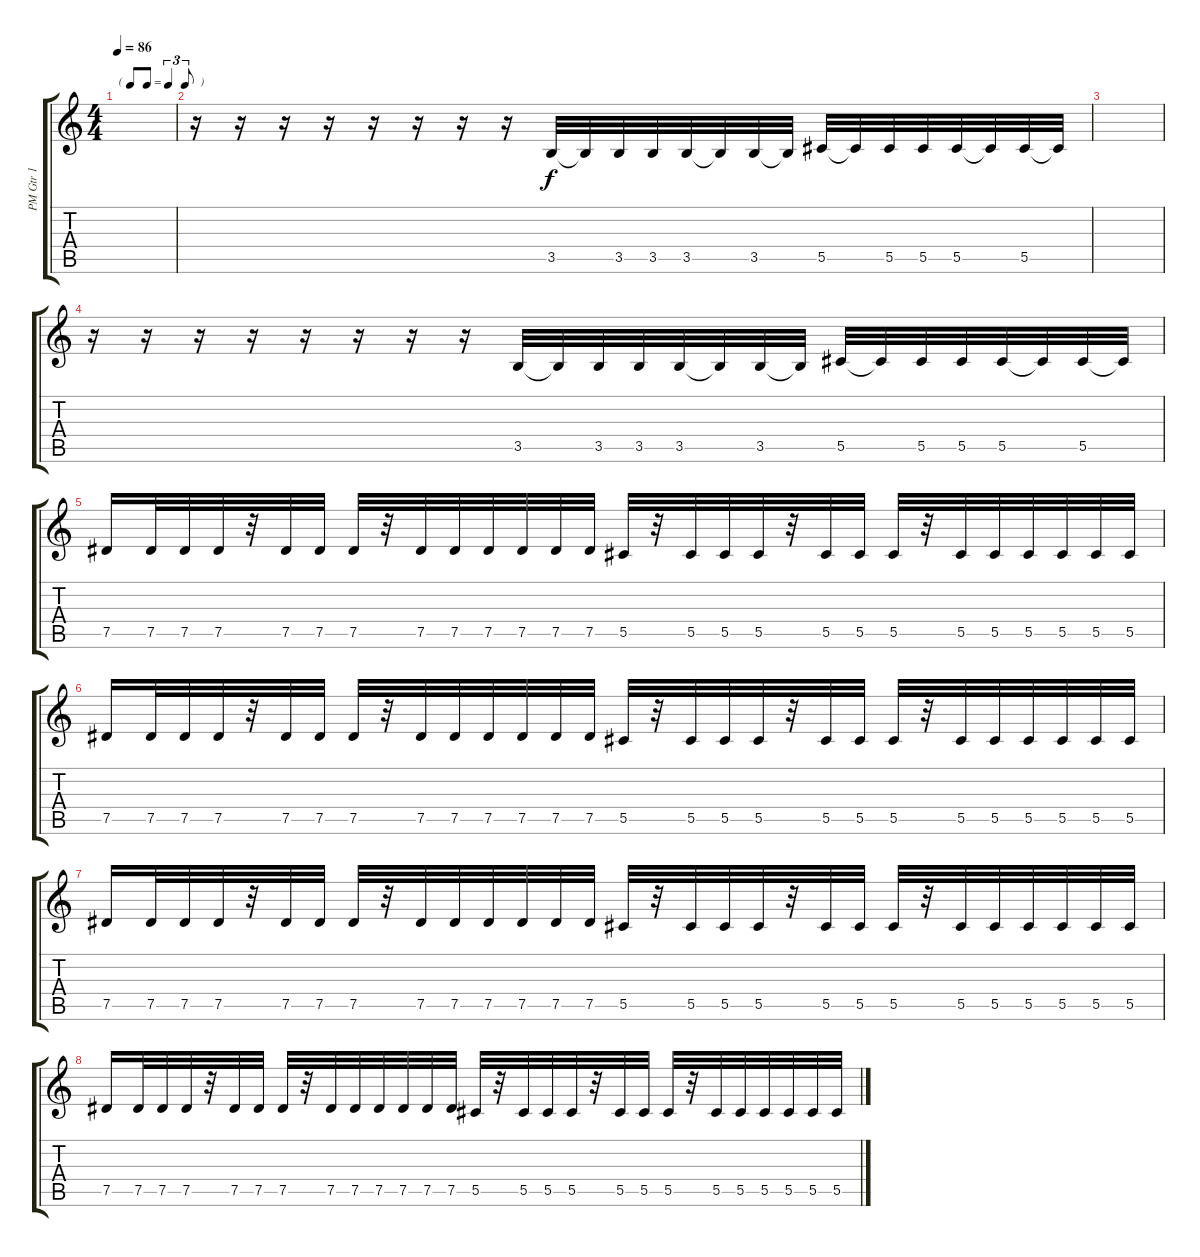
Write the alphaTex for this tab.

\track ("PM Gtr 1" "PM Gtr 1") {instrument electricguitarmuted}
\staff {score tabs}
\tuning (Eb4 Bb3 Gb3 Db3 Ab2 Db2) {hide}
\ts (4 4)
\tf triplet8th
\tempo 86
\clef g2
\ks c
|
r.16 r.16 r.16 r.16 r.16 r.16 r.16 r.16 3.5.32 3.5{t}.32 3.5.32 3.5.32 3.5.32 3.5{t}.32 3.5.32 3.5{t}.32 5.5.32 5.5{t}.32 5.5.32 5.5.32 5.5.32 5.5{t}.32 5.5.32 5.5{t}.32 |
|
r.16 r.16 r.16 r.16 r.16 r.16 r.16 r.16 3.5.32 3.5{t}.32 3.5.32 3.5.32 3.5.32 3.5{t}.32 3.5.32 3.5{t}.32 5.5.32 5.5{t}.32 5.5.32 5.5.32 5.5.32 5.5{t}.32 5.5.32 5.5{t}.32 |
7.5.16 7.5.32 7.5.32 7.5.32 r.32 7.5.32 7.5.32 7.5.32 r.32 7.5.32 7.5.32 7.5.32 7.5.32 7.5.32 7.5.32 5.5.32 r.32 5.5.32 5.5.32 5.5.32 r.32 5.5.32 5.5.32 5.5.32 r.32 5.5.32 5.5.32 5.5.32 5.5.32 5.5.32 5.5.32 |
7.5.16 7.5.32 7.5.32 7.5.32 r.32 7.5.32 7.5.32 7.5.32 r.32 7.5.32 7.5.32 7.5.32 7.5.32 7.5.32 7.5.32 5.5.32 r.32 5.5.32 5.5.32 5.5.32 r.32 5.5.32 5.5.32 5.5.32 r.32 5.5.32 5.5.32 5.5.32 5.5.32 5.5.32 5.5.32 |
7.5.16 7.5.32 7.5.32 7.5.32 r.32 7.5.32 7.5.32 7.5.32 r.32 7.5.32 7.5.32 7.5.32 7.5.32 7.5.32 7.5.32 5.5.32 r.32 5.5.32 5.5.32 5.5.32 r.32 5.5.32 5.5.32 5.5.32 r.32 5.5.32 5.5.32 5.5.32 5.5.32 5.5.32 5.5.32 |
7.5.16 7.5.32 7.5.32 7.5.32 r.32 7.5.32 7.5.32 7.5.32 r.32 7.5.32 7.5.32 7.5.32 7.5.32 7.5.32 7.5.32 5.5.32 r.32 5.5.32 5.5.32 5.5.32 r.32 5.5.32 5.5.32 5.5.32 r.32 5.5.32 5.5.32 5.5.32 5.5.32 5.5.32 5.5.32
